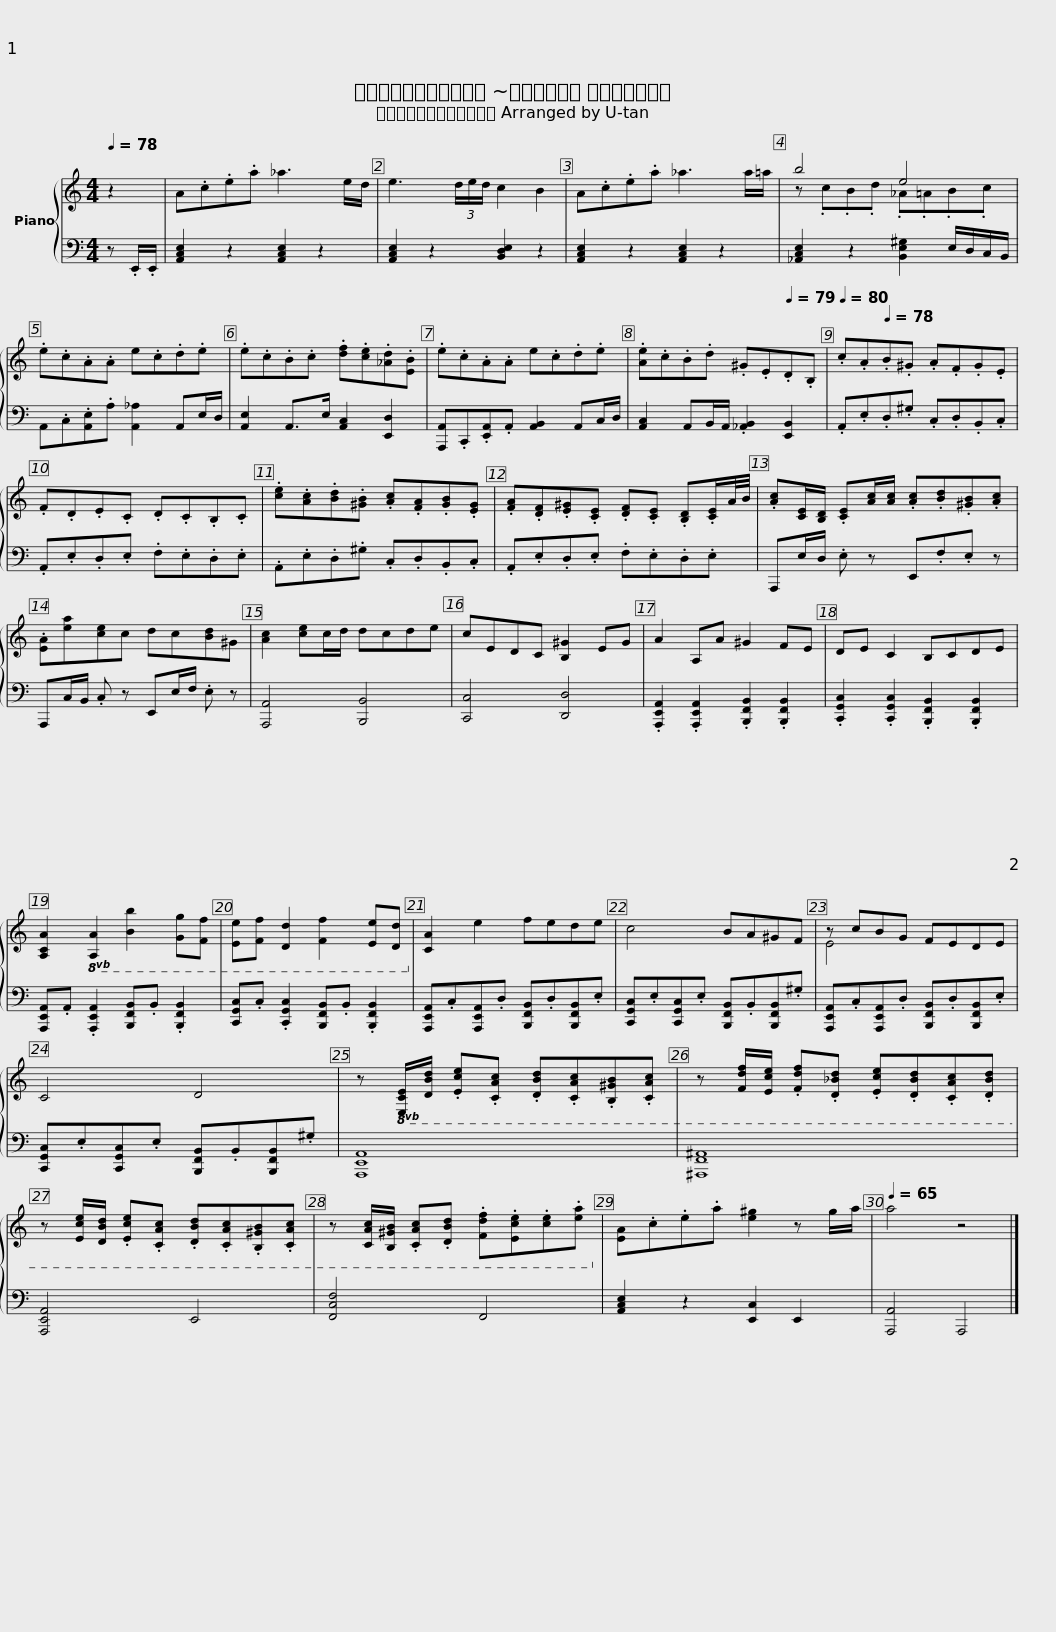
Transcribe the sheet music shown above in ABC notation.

X:1
%%score { ( 1 3 ) | 2 }
L:1/8
Q:1/4=78
M:4/4
I:linebreak $
K:C
V:1 treble
V:3 treble
V:2 bass
V:1
 z2 | A.c.e.a _a3 e/d/ | e3 (3d/e/d/ c2 B2 | A.c.e.a _a3 a/=a/ | b4 e4 |$ %5
 .e.c.A.A e.c.d.e | .e.c.B.c .[df].[ce].[_Ad].[EB] | .e.c.A.A e.c.d.e | .[Ae].c.B.d .^G.E[Q:1/4=79].D.B, |$[Q:1/4=80] .c.A[Q:1/4=78].B.^G .A.F.G.E | %10
 .F.D.E.C .D.C.B,.C | .[ce].[Ac].[Bd].[^GB] .[Ac].[FA].[GB].[EG] | .[FA].[DF].[E^G].[CE] .[DF].[CE] .[B,D].[CE]/A/4B/4 |$ .[Ac][CE]/[B,D]/ .[CE][Ac]/[Ac]/ .[Ac].[Bd].[^GB].[Ac] | .[EA][ea][ce]c dc[Bd]^G | %15
 [Ac]2 [ce]c/d/ dcde | cEDC [B,^G]2 EG |$ A2 A,A ^G2 FE | DE C2 B,CDE | [A,CA]2!8vb(! [A,A]2 [B,B]2 [G,G][F,F] | %20
 [E,E][F,F] [D,D]2 [F,F]2 [E,E][D,D]!8vb)! |$ [CA]2 e2 fede | c4 BA^GF | z cBG FEDE | C4 D4 |$ %25
 z!8vb(! [E,CE]/[D,B,D]/ .[E,CE].[C,A,C] .[D,B,D].[C,A,C].[B,,^G,B,].[C,A,C] | z [F,DF]/[E,CE]/ .[F,DF].[D,_B,D] .[E,CE].[D,B,D].[C,A,C].[D,B,D] | z [E,CE]/[D,B,D]/ .[E,CE].[C,A,C] .[D,B,D].[C,A,C].[B,,^G,B,].[C,A,C] | z [C,A,C]/[B,,^G,B,]/ .[C,A,C].[D,B,D] .[F,DF].[E,CE].[CE].[EA]!8vb)! |$ [EA].c.e.a [e^g]2 z g/a/ | %30
[Q:1/4=65] a4 z4 |] %31
V:2
 z .E,,/.E,,/ | [A,,C,E,]2 z2 [A,,C,E,]2 z2 | [A,,C,E,]2 z2 [B,,D,E,]2 z2 | [A,,C,E,]2 z2 [A,,C,E,]2 z2 | [_A,,C,E,]2 z2 [B,,E,^G,]2 E,/D,/C,/B,,/ |$ %5
 A,,.C,.[A,,E,].A, [A,,_A,]2 A,,E,/D,/ | [A,,E,]2 A,,>E, [A,,C,]2 [E,,D,]2 | [A,,,A,,].C,,.[E,,A,,].A,, [A,,B,,]2 A,,C,/D,/ | [A,,C,]2 A,,B,,/A,,/ .[_A,,B,,]2 [E,,B,,]2 |$ .A,,.E,.D,.^G, .C,.D,.B,,.C, | %10
 .A,,.E,.D,.E, .F,.E,.D,.E, | .A,,.E,.D,.^G, .C,.D,.B,,.C, | .A,,.E,.D,.E, .F,.E,.D,.E, |$ A,,,E,/D,/ .E, z E,,.F,.E, z | A,,,C,/B,,/ .C, z E,,E,/F,/ .E, z | %15
 [A,,,A,,]4 [B,,,B,,]4 | [C,,C,]4 [D,,D,]4 |$ .[A,,,E,,A,,]2 .[A,,,E,,A,,]2 .[B,,,F,,B,,]2 .[B,,,F,,B,,]2 | .[C,,G,,C,]2 .[C,,G,,C,]2 .[B,,,F,,B,,]2 .[B,,,F,,B,,]2 | [A,,,E,,A,,].A,, .[A,,,E,,A,,]2 [B,,,F,,B,,].B,, .[B,,,F,,B,,]2 | %20
 [C,,G,,C,].C, .[C,,G,,C,]2 [B,,,F,,B,,].B,, .[B,,,F,,B,,]2 |$ [A,,,E,,A,,].C,[A,,,E,,A,,].D, [B,,,F,,B,,].D,[B,,,F,,B,,].E, | [C,,G,,C,].E,[C,,G,,C,].E, [B,,,F,,B,,].B,,[B,,,F,,B,,].^G, | [A,,,E,,A,,].C,[A,,,E,,A,,].D, [B,,,F,,B,,].D,[B,,,F,,B,,].E, | [C,,G,,C,].E,[C,,G,,C,].E, [B,,,F,,B,,].B,,[B,,,F,,B,,].^G, |$ %25
 [A,,,E,,A,,]8 | [^A,,,F,,^A,,]8 | [A,,,E,,A,,]4 E,,4 | [F,,C,F,]4 F,,4 |$ [A,,C,E,]2 z2 [E,,C,]2 E,,2 | %30
 [A,,,A,,]4 A,,,4 |] %31
V:3
 x2 | x8 | x8 | x8 | z .c.B.d ._A.=A.B.c |$ %5
 x8 | x8 | x8 | x8 |$ x8 | %10
 x8 | x8 | x8 |$ x8 | x8 | %15
 x8 | x8 |$ x8 | x8 | x2!8vb(! x6 | %20
 x8!8vb)! |$ x8 | x8 | E4 x4 | x8 |$ %25
 x!8vb(! x7 | x8 | x8 | x8!8vb)! |$ x8 | %30
 x8 |] %31
